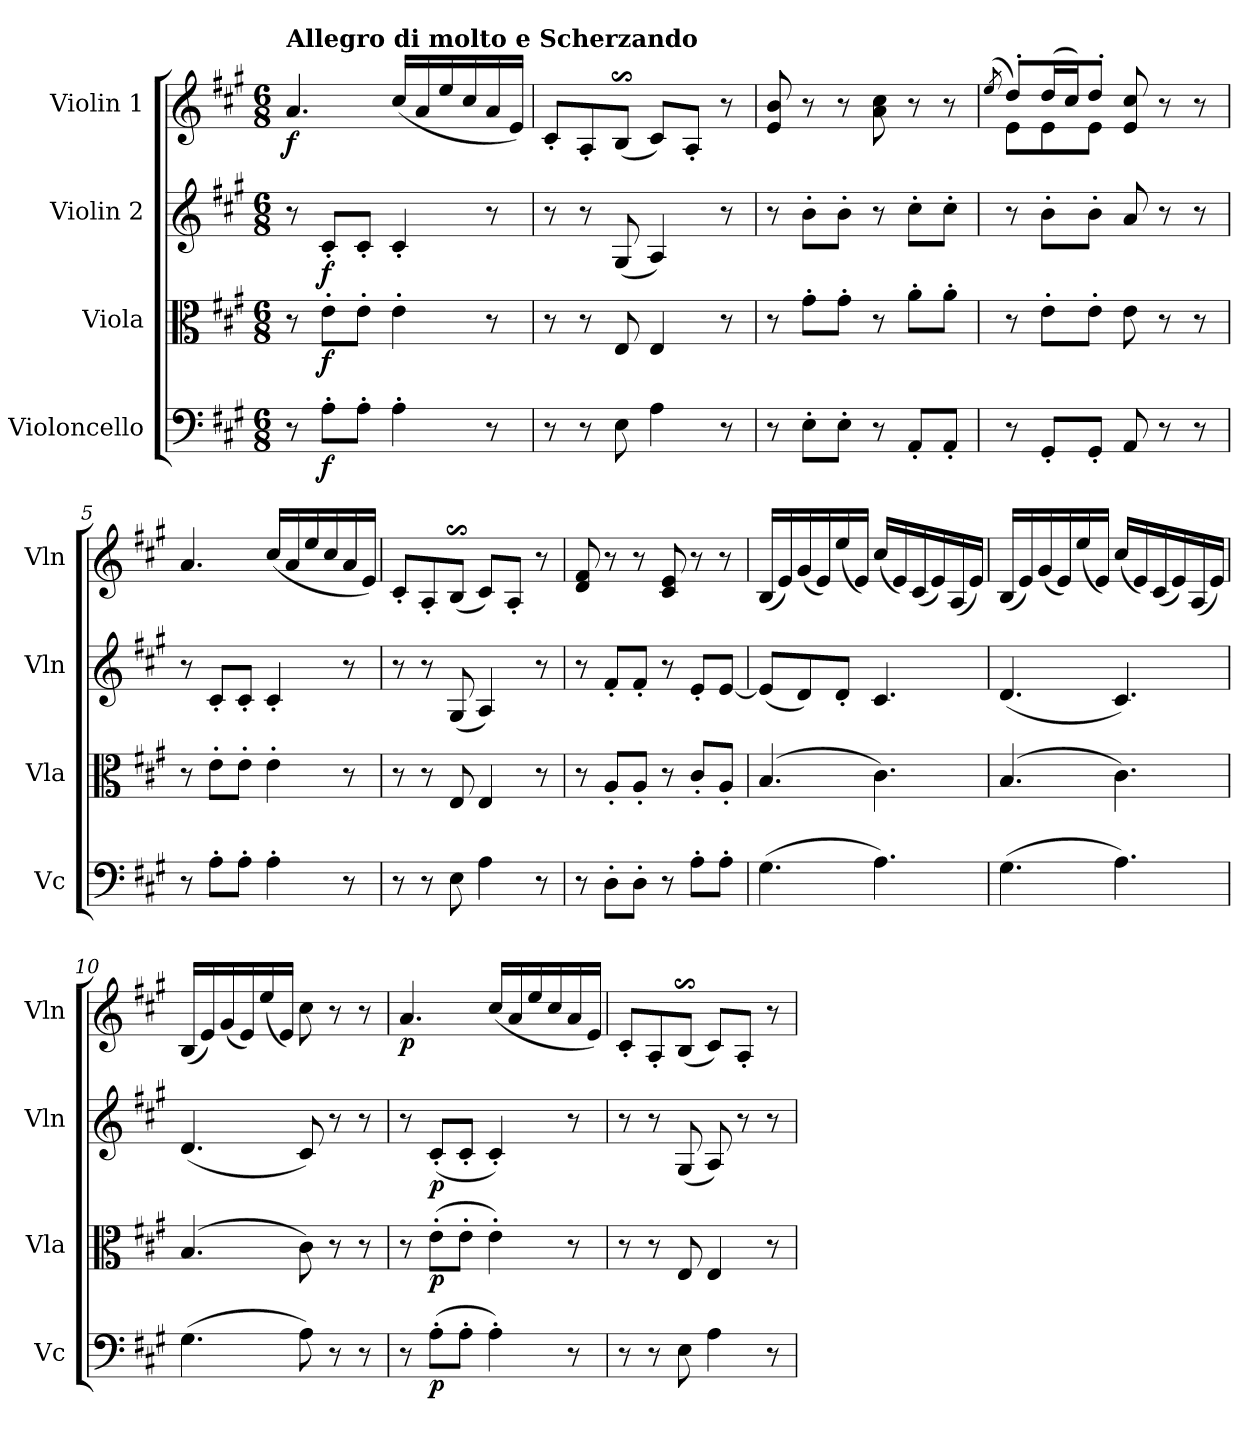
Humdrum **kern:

**kern	**dynam	**kern	**dynam	**kern	**dynam	**kern	**dynam
*part4	*part4	*part3	*part3	*part2	*part2	*part1	*part1
*staff4	*staff4	*staff3	*staff3	*staff2	*staff2	*staff1	*staff1
*I"Violoncello	*	*I"Viola	*	*I"Violin 2	*	*I"Violin 1	*
*I'Vc	*	*I'Vla	*	*I'Vln	*	*I'Vln	*
*clefF4	*	*clefC3	*	*clefG2	*	*clefG2	*
*k[f#c#g#]	*	*k[f#c#g#]	*	*k[f#c#g#]	*	*k[f#c#g#]	*
*M6/8	*	*M6/8	*	*M6/8	*	*M6/8	*
=1	=1	=1	=1	=1	=1	=1	=1
!	!	!	!	!	!	!LO:TX:a:B:t=Allegro di molto e Scherzando	!
!	!	!	!	!	!	!	!LO:DY:b
8r	.	8r	.	8r	.	4.a/	f
!	!LO:DY:b	!	!LO:DY:b	!	!LO:DY:b	!	!
8A'\L	f	8e'\L	f	8c#'/L	f	.	.
8A'\J	.	8e'\J	.	8c#'/J	.	.	.
4A'\	.	4e'\	.	4c#'/	.	(<16cc#/LL	.
.	.	.	.	.	.	16a/	.
.	.	.	.	.	.	16ee/	.
.	.	.	.	.	.	16cc#/	.
8r	.	8r	.	8r	.	16a/	.
.	.	.	.	.	.	16e/JJ)	.
=2	=2	=2	=2	=2	=2	=2	=2
8r	.	8r	.	8r	.	8c#'/L	.
8r	.	8r	.	8r	.	8A'/	.
8E\	.	8E/	.	(<8G#/	.	(<8Bs$SS/J	.
4A\	.	4E/	.	4A/)	.	8c#/L)	.
.	.	.	.	.	.	8A'/J	.
8r	.	8r	.	8r	.	8r	.
=3	=3	=3	=3	=3	=3	=3	=3
8r	.	8r	.	8r	.	8e/ 8b/	.
8E'\L	.	8g#'\L	.	8b'\L	.	8r	.
8E'\J	.	8g#'\J	.	8b'\J	.	8r	.
8r	.	8r	.	8r	.	8a\ 8cc#\	.
8AA'/L	.	8a'\L	.	8cc#'\L	.	8r	.
8AA'/J	.	8a'\J	.	8cc#'\J	.	8r	.
=4	=4	=4	=4	=4	=4	=4	=4
.	.	.	.	.	.	(<8qee/	.
*	*	*	*	*	*	*^	*
8r	.	8r	.	8r	.	8dd'/L)	8e\L	.
8GG#'/L	.	8e'\L	.	8b'\L	.	(>16dd/L	8e\	.
.	.	.	.	.	.	16cc#/J)	.	.
8GG#'/J	.	8e'\J	.	8b'\J	.	8dd'/J	8e\J	.
8AA/	.	8e\	.	8a/	.	8e/ 8cc#/	4.ryy	.
8r	.	8r	.	8r	.	8r	.	.
8r	.	8r	.	8r	.	8r	.	.
*	*	*	*	*	*	*v	*v	*
!!LO:LB:g=z
=5	=5	=5	=5	=5	=5	=5	=5
8r	.	8r	.	8r	.	4.a/	.
8A'\L	.	8e'\L	.	8c#'/L	.	.	.
8A'\J	.	8e'\J	.	8c#'/J	.	.	.
4A'\	.	4e'\	.	4c#'/	.	(<16cc#/LL	.
.	.	.	.	.	.	16a/	.
.	.	.	.	.	.	16ee/	.
.	.	.	.	.	.	16cc#/	.
8r	.	8r	.	8r	.	16a/	.
.	.	.	.	.	.	16e/JJ)	.
=6	=6	=6	=6	=6	=6	=6	=6
8r	.	8r	.	8r	.	8c#'/L	.
8r	.	8r	.	8r	.	8A'/	.
8E\	.	8E/	.	(<8G#/	.	(<8Bs$SS/J	.
4A\	.	4E/	.	4A/)	.	8c#/L)	.
.	.	.	.	.	.	8A'/J	.
8r	.	8r	.	8r	.	8r	.
=7	=7	=7	=7	=7	=7	=7	=7
8r	.	8r	.	8r	.	8d/ 8f#/	.
8D'\L	.	8A'/L	.	8f#'/L	.	8r	.
8D'\J	.	8A'/J	.	8f#'/J	.	8r	.
8r	.	8r	.	8r	.	8c#/ 8e/	.
8A'\L	.	8c#'/L	.	8e'/L	.	8r	.
8A'\J	.	8A'/J	.	[8e/J	.	8r	.
=8	=8	=8	=8	=8	=8	=8	=8
(>4.G#\	.	(>4.B/	.	(<8e/L]	.	(<16B/LL	.
.	.	.	.	.	.	16e/)	.
.	.	.	.	8d/)	.	(<16g#/	.
.	.	.	.	.	.	16e/)	.
.	.	.	.	8d'/J	.	(<16ee/	.
.	.	.	.	.	.	16e/JJ)	.
4.A\)	.	4.c#\)	.	4.c#/	.	(<16cc#/LL	.
.	.	.	.	.	.	16e/)	.
.	.	.	.	.	.	(<16c#/	.
.	.	.	.	.	.	16e/)	.
.	.	.	.	.	.	(<16A/	.
.	.	.	.	.	.	16e/JJ)	.
=9	=9	=9	=9	=9	=9	=9	=9
(>4.G#\	.	(>4.B/	.	(<4.d/	.	(<16B/LL	.
.	.	.	.	.	.	16e/)	.
.	.	.	.	.	.	(<16g#/	.
.	.	.	.	.	.	16e/)	.
.	.	.	.	.	.	(<16ee/	.
.	.	.	.	.	.	16e/JJ)	.
4.A\)	.	4.c#\)	.	4.c#/)	.	(<16cc#/LL	.
.	.	.	.	.	.	16e/)	.
.	.	.	.	.	.	(<16c#/	.
.	.	.	.	.	.	16e/)	.
.	.	.	.	.	.	(<16A/	.
.	.	.	.	.	.	16e/JJ)	.
!!LO:LB:g=z
=10	=10	=10	=10	=10	=10	=10	=10
(>4.G#\	.	(>4.B/	.	(<4.d/	.	(<16B/LL	.
.	.	.	.	.	.	16e/)	.
.	.	.	.	.	.	(<16g#/	.
.	.	.	.	.	.	16e/)	.
.	.	.	.	.	.	(<16ee/	.
.	.	.	.	.	.	16e/JJ)	.
8A\)	.	8c#\)	.	8c#/)	.	8cc#\	.
8r	.	8r	.	8r	.	8r	.
8r	.	8r	.	8r	.	8r	.
=11	=11	=11	=11	=11	=11	=11	=11
!	!	!	!	!	!	!	!LO:DY:b
8r	.	8r	.	8r	.	4.a/	p
!	!LO:DY:b	!	!LO:DY:b	!	!LO:DY:b	!	!
(>8A'\L	p	(>8e'\L	p	(<8c#'/L	p	.	.
8A'\J	.	8e'\J	.	8c#'/J	.	.	.
4A'\)	.	4e'\)	.	4c#'/)	.	(<16cc#/LL	.
.	.	.	.	.	.	16a/	.
.	.	.	.	.	.	16ee/	.
.	.	.	.	.	.	16cc#/	.
8r	.	8r	.	8r	.	16a/	.
.	.	.	.	.	.	16e/JJ)	.
=12	=12	=12	=12	=12	=12	=12	=12
8r	.	8r	.	8r	.	8c#'/L	.
8r	.	8r	.	8r	.	8A'/	.
8E\	.	8E/	.	(<8G#/	.	(<8Bs$SS/J	.
4A\	.	4E/	.	8A/)	.	8c#/L)	.
.	.	.	.	8r	.	8A'/J	.
8r	.	8r	.	8r	.	8r	.
=	=	=	=	=	=	=	=
*-	*-	*-	*-	*-	*-	*-	*-
